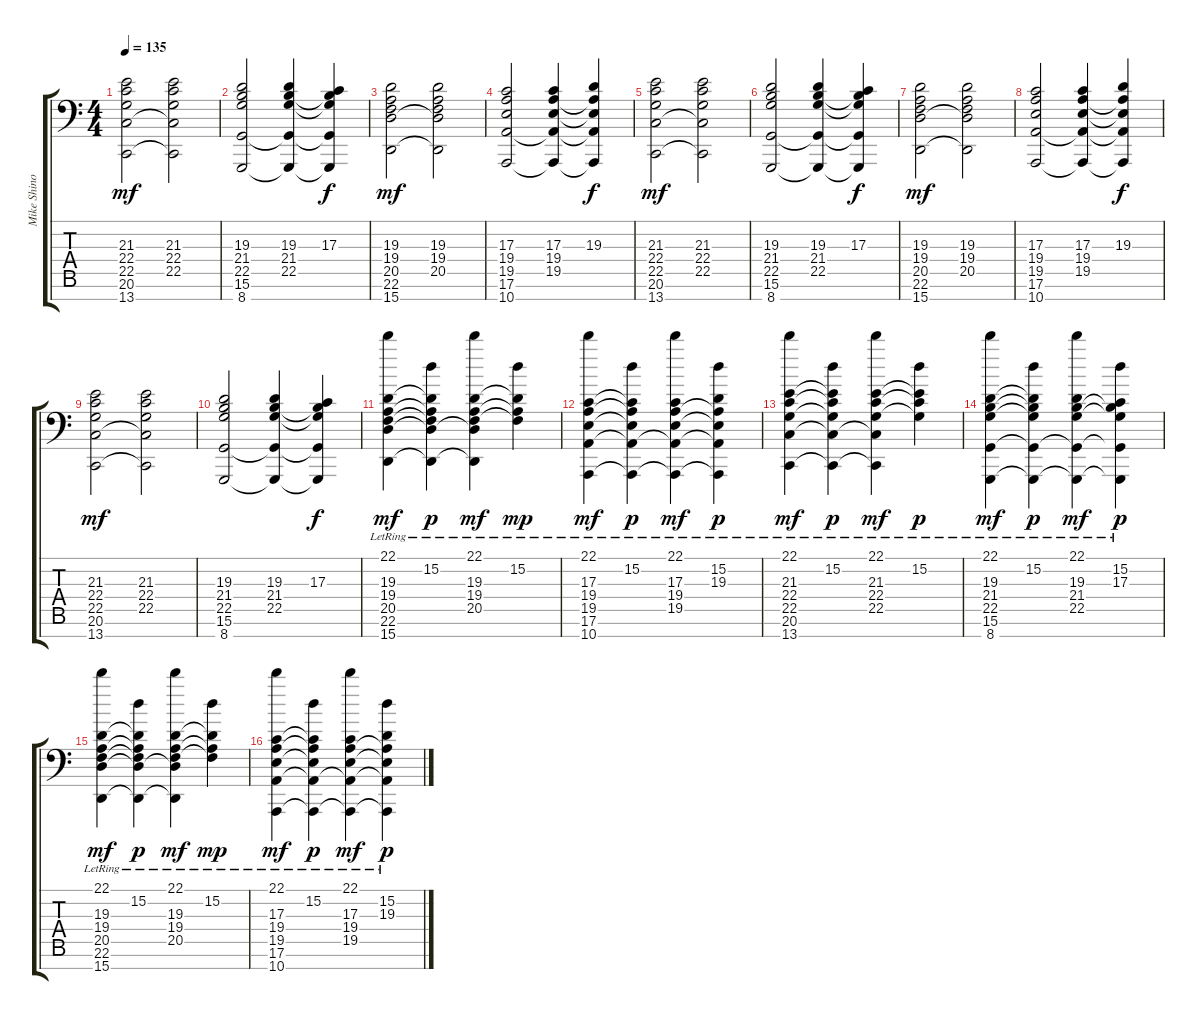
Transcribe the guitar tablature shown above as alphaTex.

\track ("Mike Shinoda - Piano" "Mike Shino") {instrument brightacousticpiano}
\staff {score tabs}
\tuning (E4 B3 G2 D2 A1 E1 B0) {hide}
\ts (4 4)
\tempo 135
\clef f4
\ks c
(21.3 22.4 22.5 20.6 13.7).2{dy mf} (21.3 22.4 22.5 20.6{t} 13.7{t}).2 |
(19.3 21.4 22.5 15.6 8.7).2 (19.3 21.4 22.5 15.6{t} 8.7{t}).4 (17.3 21.4{t} 22.5{t} 15.6{t} 8.7{t}).4{dy f} |
(19.3 19.4 20.5 22.6 15.7).2{dy mf} (19.3 19.4 20.5 22.6{t} 15.7{t}).2 |
(17.3 19.4 19.5 17.6 10.7).2 (17.3 19.4 19.5 17.6{t} 10.7{t}).4 (19.3 19.4{t} 19.5{t} 17.6{t} 10.7{t}).4{dy f} |
(21.3 22.4 22.5 20.6 13.7).2{dy mf} (21.3 22.4 22.5 20.6{t} 13.7{t}).2 |
(19.3 21.4 22.5 15.6 8.7).2 (19.3 21.4 22.5 15.6{t} 8.7{t}).4 (17.3 21.4{t} 22.5{t} 15.6{t} 8.7{t}).4{dy f} |
(19.3 19.4 20.5 22.6 15.7).2{dy mf} (19.3 19.4 20.5 22.6{t} 15.7{t}).2 |
(17.3 19.4 19.5 17.6 10.7).2 (17.3 19.4 19.5 17.6{t} 10.7{t}).4 (19.3 19.4{t} 19.5{t} 17.6{t} 10.7{t}).4{dy f} |
(21.3 22.4 22.5 20.6 13.7).2{dy mf} (21.3 22.4 22.5 20.6{t} 13.7{t}).2 |
(19.3 21.4 22.5 15.6 8.7).2 (19.3 21.4 22.5 15.6{t} 8.7{t}).4 (17.3 21.4{t} 22.5{t} 15.6{t} 8.7{t}).4{dy f} |
(22.1{lr} 19.3 19.4 20.5 22.6 15.7).4{dy mf} (15.2{lr} 19.3{t} 19.4{t} 20.5{t} 22.6{t} 15.7{t}).4{dy p} (22.1{lr} 19.3 19.4 20.5 22.6{t} 15.7{t}).4{dy mf} (15.2{lr} 19.3{t} 19.4{t} 20.5{t}).4{dy mp} |
(22.1{lr} 17.3 19.4 19.5 17.6 10.7).4{dy mf} (15.2{lr} 17.3{t} 19.4{t} 19.5{t} 17.6{t} 10.7{t}).4{dy p} (22.1{lr} 17.3 19.4 19.5 17.6{t} 10.7{t}).4{dy mf} (15.2{lr} 19.3 19.4{t} 19.5{t} 17.6{t} 10.7{t}).4{dy p} |
(22.1{lr} 21.3 22.4 22.5 20.6 13.7).4{dy mf} (15.2{lr} 21.3{t} 22.4{t} 22.5{t} 20.6{t} 13.7{t}).4{dy p} (22.1{lr} 21.3 22.4 22.5 20.6{t} 13.7{t}).4{dy mf} (15.2{lr} 21.3{t} 22.4{t} 22.5{t}).4{dy p} |
(22.1{lr} 19.3 21.4 22.5 15.6 8.7).4{dy mf} (15.2{lr} 19.3{t} 21.4{t} 22.5{t} 15.6{t} 8.7{t}).4{dy p} (22.1{lr} 19.3 21.4 22.5 15.6{t} 8.7{t}).4{dy mf} (15.2{lr} 17.3 21.4{t} 22.5{t} 15.6{t} 8.7{t}).4{dy p} |
(22.1{lr} 19.3 19.4 20.5 22.6 15.7).4{dy mf} (15.2{lr} 19.3{t} 19.4{t} 20.5{t} 22.6{t} 15.7{t}).4{dy p} (22.1{lr} 19.3 19.4 20.5 22.6{t} 15.7{t}).4{dy mf} (15.2{lr} 19.3{t} 19.4{t} 20.5{t}).4{dy mp} |
(22.1{lr} 17.3 19.4 19.5 17.6 10.7).4{dy mf} (15.2{lr} 17.3{t} 19.4{t} 19.5{t} 17.6{t} 10.7{t}).4{dy p} (22.1{lr} 17.3 19.4 19.5 17.6{t} 10.7{t}).4{dy mf} (15.2{lr} 19.3 19.4{t} 19.5{t} 17.6{t} 10.7{t}).4{dy p}
